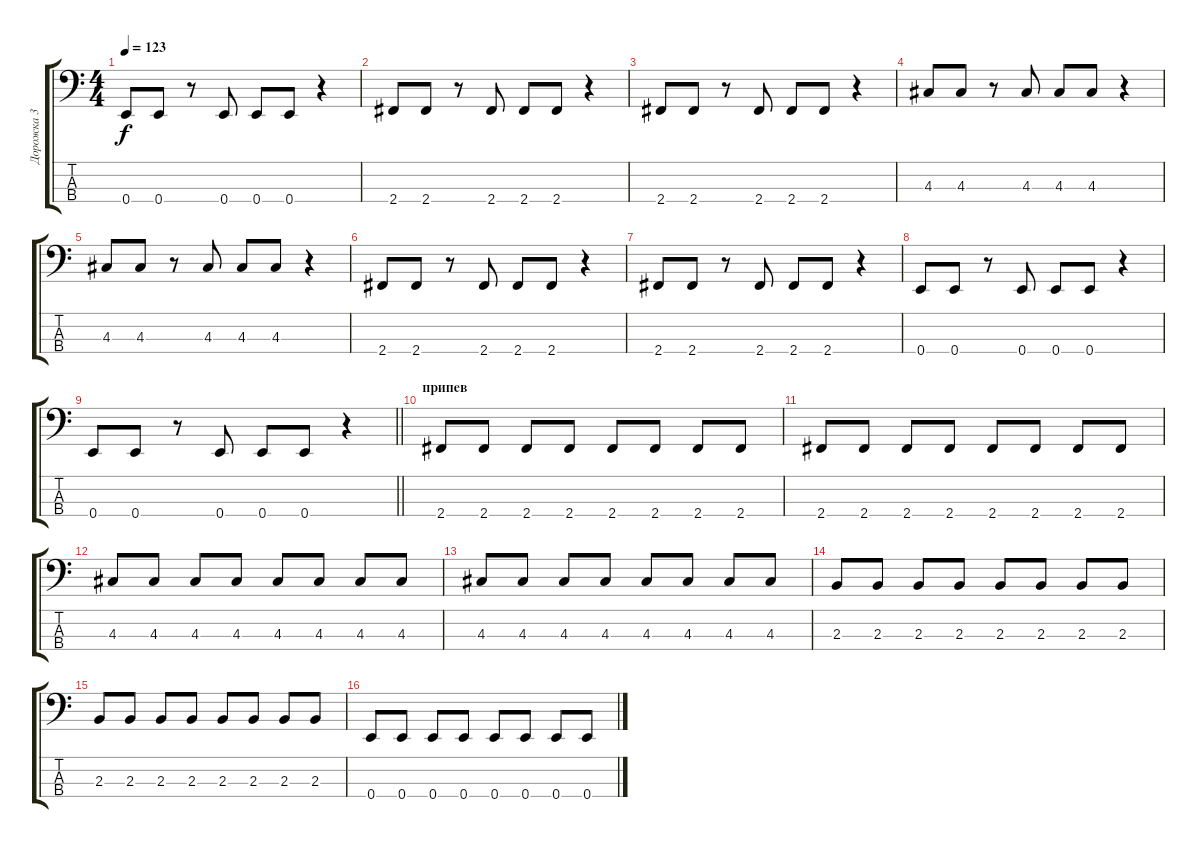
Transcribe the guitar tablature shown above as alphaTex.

\track ("Дорожка 3" "Дорожка 3") {instrument electricbassfinger}
\staff {score tabs}
\tuning (G2 D2 A1 E1) {hide}
\ts (4 4)
\tempo 123
\clef f4
\ks c
0.4.8{dy f} 0.4.8 r.8 0.4.8 0.4.8 0.4.8 r.4 |
2.4.8 2.4.8 r.8 2.4.8 2.4.8 2.4.8 r.4 |
2.4.8 2.4.8 r.8 2.4.8 2.4.8 2.4.8 r.4 |
4.3.8 4.3.8 r.8 4.3.8 4.3.8 4.3.8 r.4 |
4.3.8 4.3.8 r.8 4.3.8 4.3.8 4.3.8 r.4 |
2.4.8 2.4.8 r.8 2.4.8 2.4.8 2.4.8 r.4 |
2.4.8 2.4.8 r.8 2.4.8 2.4.8 2.4.8 r.4 |
0.4.8 0.4.8 r.8 0.4.8 0.4.8 0.4.8 r.4 |
\barLineRight lightlight
0.4.8 0.4.8 r.8 0.4.8 0.4.8 0.4.8 r.4 |
\section ("" "припев")
2.4.8 2.4.8 2.4.8 2.4.8 2.4.8 2.4.8 2.4.8 2.4.8 |
2.4.8 2.4.8 2.4.8 2.4.8 2.4.8 2.4.8 2.4.8 2.4.8 |
4.3.8 4.3.8 4.3.8 4.3.8 4.3.8 4.3.8 4.3.8 4.3.8 |
4.3.8 4.3.8 4.3.8 4.3.8 4.3.8 4.3.8 4.3.8 4.3.8 |
2.3.8 2.3.8 2.3.8 2.3.8 2.3.8 2.3.8 2.3.8 2.3.8 |
2.3.8 2.3.8 2.3.8 2.3.8 2.3.8 2.3.8 2.3.8 2.3.8 |
0.4.8 0.4.8 0.4.8 0.4.8 0.4.8 0.4.8 0.4.8 0.4.8
